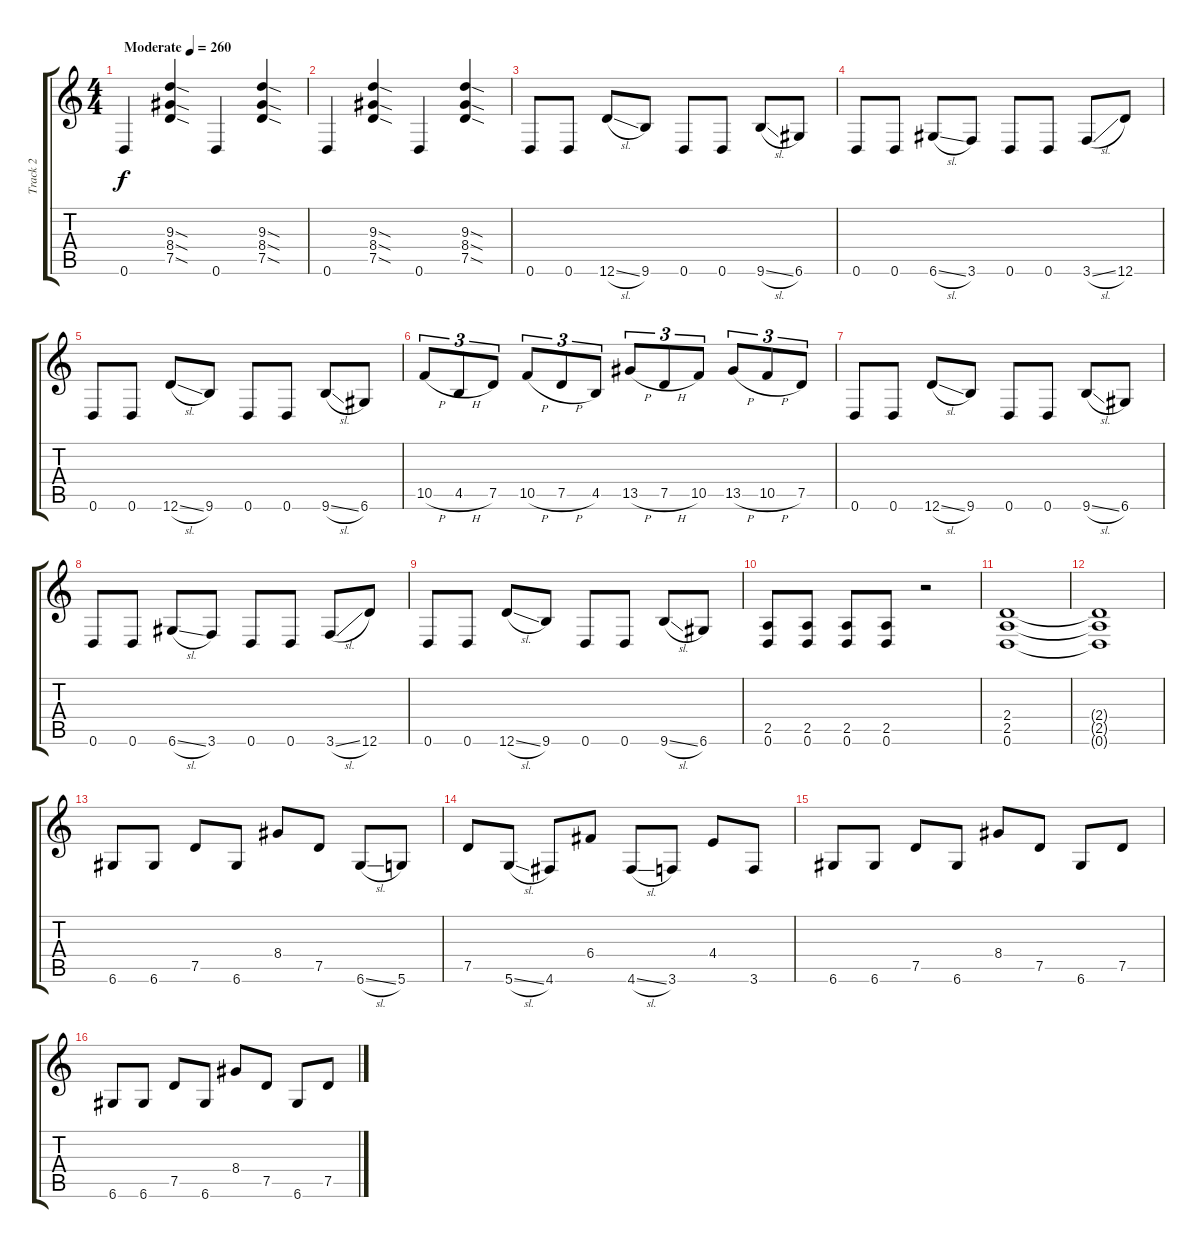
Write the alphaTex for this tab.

\track ("Track 2" "Track 2") {instrument distortionguitar}
\staff {score tabs}
\tuning (D4 A3 F3 C3 G2 D2) {hide}
\ts (4 4)
\tempo (260 "Moderate")
\clef g2
\ks c
0.6.4{dy f instrument distortionguitar} (9.3{sod} 8.4{sod} 7.5{sod}).4 0.6.4 (9.3{sod} 8.4{sod} 7.5{sod}).4 |
0.6.4 (9.3{sod} 8.4{sod} 7.5{sod}).4 0.6.4 (9.3{sod} 8.4{sod} 7.5{sod}).4 |
0.6.8 0.6.8 12.6{sl}.8 9.6.8 0.6.8 0.6.8 9.6{sl}.8 6.6.8 |
0.6.8 0.6.8 6.6{sl}.8 3.6.8 0.6.8 0.6.8 3.6{sl}.8 12.6.8 |
0.6.8 0.6.8 12.6{sl}.8 9.6.8 0.6.8 0.6.8 9.6{sl}.8 6.6.8 |
10.5{h}.8{tu (3 2)} 4.5{h}.8{tu (3 2)} 7.5.8{tu (3 2)} 10.5{h}.8{tu (3 2)} 7.5{h}.8{tu (3 2)} 4.5.8{tu (3 2)} 13.5{h}.8{tu (3 2)} 7.5{h}.8{tu (3 2)} 10.5.8{tu (3 2)} 13.5{h}.8{tu (3 2)} 10.5{h}.8{tu (3 2)} 7.5.8{tu (3 2)} |
0.6.8 0.6.8 12.6{sl}.8 9.6.8 0.6.8 0.6.8 9.6{sl}.8 6.6.8 |
0.6.8 0.6.8 6.6{sl}.8 3.6.8 0.6.8 0.6.8 3.6{sl}.8 12.6.8 |
0.6.8 0.6.8 12.6{sl}.8 9.6.8 0.6.8 0.6.8 9.6{sl}.8 6.6.8 |
(2.5 0.6).8 (2.5 0.6).8 (2.5 0.6).8 (2.5 0.6).8 r.2 |
(2.4 2.5 0.6).1 |
(2.4{t} 2.5{t} 0.6{t}).1 |
6.6.8 6.6.8 7.5.8 6.6.8 8.4.8 7.5.8 6.6{sl}.8 5.6.8 |
7.5.8 5.6{sl}.8 4.6.8 6.4.8 4.6{sl}.8 3.6.8 4.4.8 3.6.8 |
6.6.8 6.6.8 7.5.8 6.6.8 8.4.8 7.5.8 6.6.8 7.5.8 |
6.6.8 6.6.8 7.5.8 6.6.8 8.4.8 7.5.8 6.6.8 7.5.8
